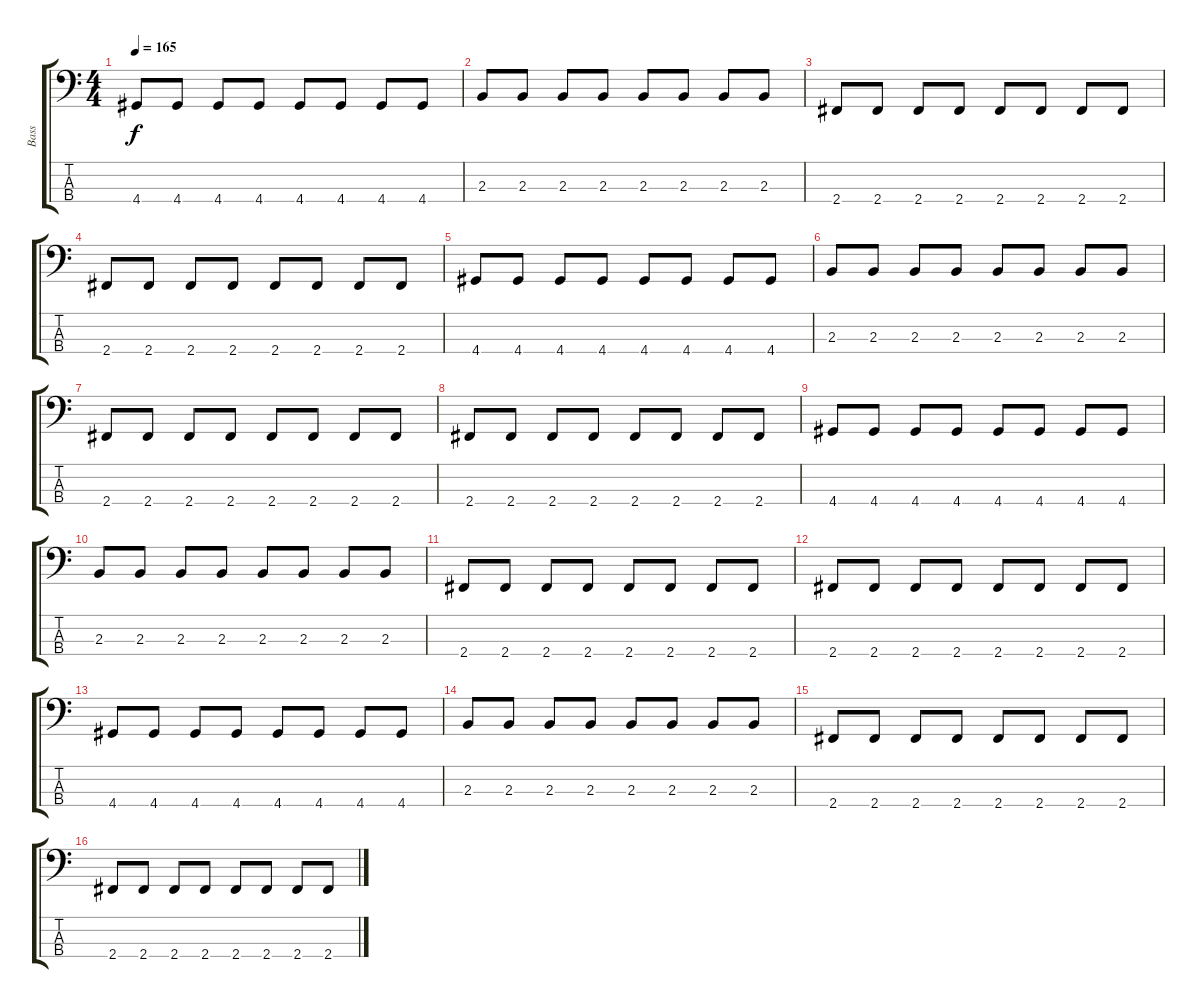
\track ("Bass" "Bass") {instrument electricbasspick}
\staff {score tabs}
\tuning (G2 D2 A1 E1) {hide}
\ts (4 4)
\tempo 165
\clef f4
\ks c
4.4.8{dy f} 4.4.8 4.4.8 4.4.8 4.4.8 4.4.8 4.4.8 4.4.8 |
2.3.8 2.3.8 2.3.8 2.3.8 2.3.8 2.3.8 2.3.8 2.3.8 |
2.4.8 2.4.8 2.4.8 2.4.8 2.4.8 2.4.8 2.4.8 2.4.8 |
2.4.8 2.4.8 2.4.8 2.4.8 2.4.8 2.4.8 2.4.8 2.4.8 |
4.4.8 4.4.8 4.4.8 4.4.8 4.4.8 4.4.8 4.4.8 4.4.8 |
2.3.8 2.3.8 2.3.8 2.3.8 2.3.8 2.3.8 2.3.8 2.3.8 |
2.4.8 2.4.8 2.4.8 2.4.8 2.4.8 2.4.8 2.4.8 2.4.8 |
2.4.8 2.4.8 2.4.8 2.4.8 2.4.8 2.4.8 2.4.8 2.4.8 |
4.4.8 4.4.8 4.4.8 4.4.8 4.4.8 4.4.8 4.4.8 4.4.8 |
2.3.8 2.3.8 2.3.8 2.3.8 2.3.8 2.3.8 2.3.8 2.3.8 |
2.4.8 2.4.8 2.4.8 2.4.8 2.4.8 2.4.8 2.4.8 2.4.8 |
2.4.8 2.4.8 2.4.8 2.4.8 2.4.8 2.4.8 2.4.8 2.4.8 |
4.4.8 4.4.8 4.4.8 4.4.8 4.4.8 4.4.8 4.4.8 4.4.8 |
2.3.8 2.3.8 2.3.8 2.3.8 2.3.8 2.3.8 2.3.8 2.3.8 |
2.4.8 2.4.8 2.4.8 2.4.8 2.4.8 2.4.8 2.4.8 2.4.8 |
2.4.8 2.4.8 2.4.8 2.4.8 2.4.8 2.4.8 2.4.8 2.4.8
